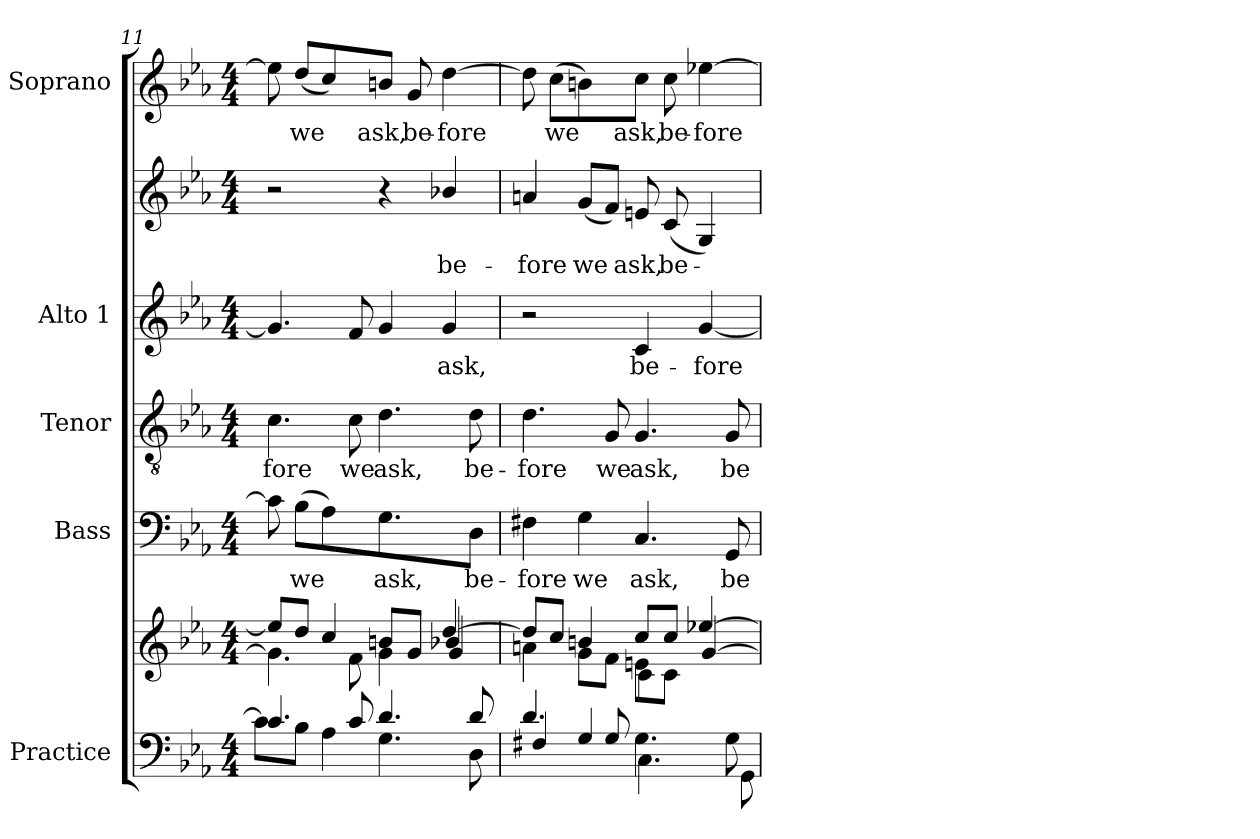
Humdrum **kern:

**kern	**kern	**kern	**text	**kern	**text	**kern	**text	**kern	**text	**kern	**text
*part5	*part5	*part4	*part4	*part3	*part3	*part2	*part2	*part2	*part2	*part1	*part1
*staff7	*staff6	*staff5	*staff5	*staff4	*staff4	*staff3	*staff3	*staff2	*staff2	*staff1	*staff1
*I"Practice	*	*I"Bass	*	*I"Tenor	*	*I"Alto 1	*	*	*	*I"Soprano	*
*	*	*I'B	*	*I'T	*	*I'A	*	*	*	*I'S	*
!!LO:LB:g=z
*clefF4	*clefG2	*clefF4	*	*clefGv2	*	*clefG2	*	*clefG2	*	*clefG2	*
*k[b-e-a-]	*k[b-e-a-]	*k[b-e-a-]	*	*k[b-e-a-]	*	*k[b-e-a-]	*	*k[b-e-a-]	*	*k[b-e-a-]	*
*E-:	*E-:	*E-:	*	*E-:	*	*E-:	*	*E-:	*	*E-:	*
*M4/4	*M4/4	*M4/4	*	*M4/4	*	*M4/4	*	*M4/4	*	*M4/4	*
=11	=11	=11	=11	=11	=11	=11	=11	=11	=11	=11	=11
*^	*^	*	*	*	*	*	*	*	*	*	*
*	*	*	*^	*	*	*	*	*	*	*	*	*	*
!	!	!	!	!	!	!	!	!LO:LY:b	!	!	!	!	!	!
4.c/	8cL]	8ee-/L]	2ryy	4.g\]	8c]	.	4.c	-fore	4.g]	.	2r	.	8ee-]	.
!	!	!	!	!	!	!LO:LY:b	!	!	!	!	!	!	!	!LO:LY:b
.	8B-J	8dd/J	.	.	(>8B-L	we	.	.	.	.	.	.	(>8ddL	we
.	4A-	4cc/	.	.	4A-)	.	.	.	.	.	.	.	4cc)	.
!	!	!	!	!	!	!	!	!LO:LY:b	!	!	!	!	!	!
8c/	.	.	.	8f\	.	.	8c	we	8f	.	.	.	.	.
!	!	!	!	!	!	!LO:LY:b	!	!LO:LY:b	!	!	!	!	!	!LO:LY:b
4.d	4.G	8bn/L	4ryy	4g\	4.G	ask,	4.d	ask,	4g	.	4r	.	8bn/J	ask,
!	!	!	!	!	!	!	!	!	!	!	!	!	!	!LO:LY:b
.	.	8g/J	.	.	.	.	.	.	.	.	.	.	8g	be-
!	!	!	!	!	!	!	!	!	!	!LO:LY:b	!	!LO:LY:b	!	!LO:LY:b
.	.	[4dd/	4b-X/	4g	.	.	.	.	4g	-ask,	4b-X/	be-	[4dd	-fore
!	!	!	!	!	!	!LO:LY:b	!	!LO:LY:b	!	!	!	!	!	!
8d	8D	.	.	.	8DJ	be-	8d	be-	.	.	.	.	.	.
=12	=12	=12	=12	=12	=12	=12	=12	=12	=12	=12	=12	=12	=12	=12
*	*^	*	*	*	*	*	*	*	*	*	*	*	*	*
!	!	!	!	!	!	!	!LO:LY:b	!	!LO:LY:b	!	!	!	!LO:LY:b	!	!
2.ryy	4.d/	4F#X	8dd/L]	4an\	2ryy	4F#X	-fore	4.d	-fore	2r	.	4an	fore	8dd]	.
!	!	!	!	!	!	!	!	!	!	!	!	!	!	!	!LO:LY:b
.	.	.	8cc/J	.	.	.	.	.	.	.	.	.	.	(>8ccL	we
!	!	!	!	!	!	!	!LO:LY:b	!	!	!	!	!	!LO:LY:b	!	!
.	.	4G	4bn/	8g\L	.	4G	we	.	.	.	.	(<8gL	we	4bn)	.
!	!	!	!	!	!	!	!	!	!LO:LY:b	!	!	!	!	!	!
.	8G/	.	.	8f\J	.	.	.	8G	we	.	.	8fJ)	.	.	.
!	!	!	!	!	!	!	!LO:LY:b	!	!LO:LY:b	!	!LO:LY:b	!	!LO:LY:b	!	!LO:LY:b
.	4.G	4.C\	8cc/L	8enL	4c\	4.C	ask,	4.G	ask,	4c	be-	8en	ask,	8ccJ	ask,
!	!	!	!	!	!	!	!	!	!	!	!	!	!LO:LY:b	!	!LO:LY:b
.	.	.	8cc/J	8cJ	.	.	.	.	.	.	.	(<8cL	be-	8cc	be-
!	!	!	!	!	!	!	!	!	!	!	!LO:LY:b	!	!	!	!LO:LY:b
4Gyy	.	.	[4ee-X/	4ryy	[4g	.	.	.	.	[4g	-fore	4G)	.	[4ee-X	-fore
!	!	!	!	!	!	!	!LO:LY:b	!	!LO:LY:b	!	!	!	!	!	!
.	8G	8GG\	.	.	.	8GG	be	8G	be-	.	.	.	.	.	.
*v	*v	*v	*	*	*	*	*	*	*	*	*	*	*	*	*
*	*v	*v	*v	*	*	*	*	*	*	*	*	*	*
=	=	=	=	=	=	=	=	=	=	=	=
*-	*-	*-	*-	*-	*-	*-	*-	*-	*-	*-	*-
